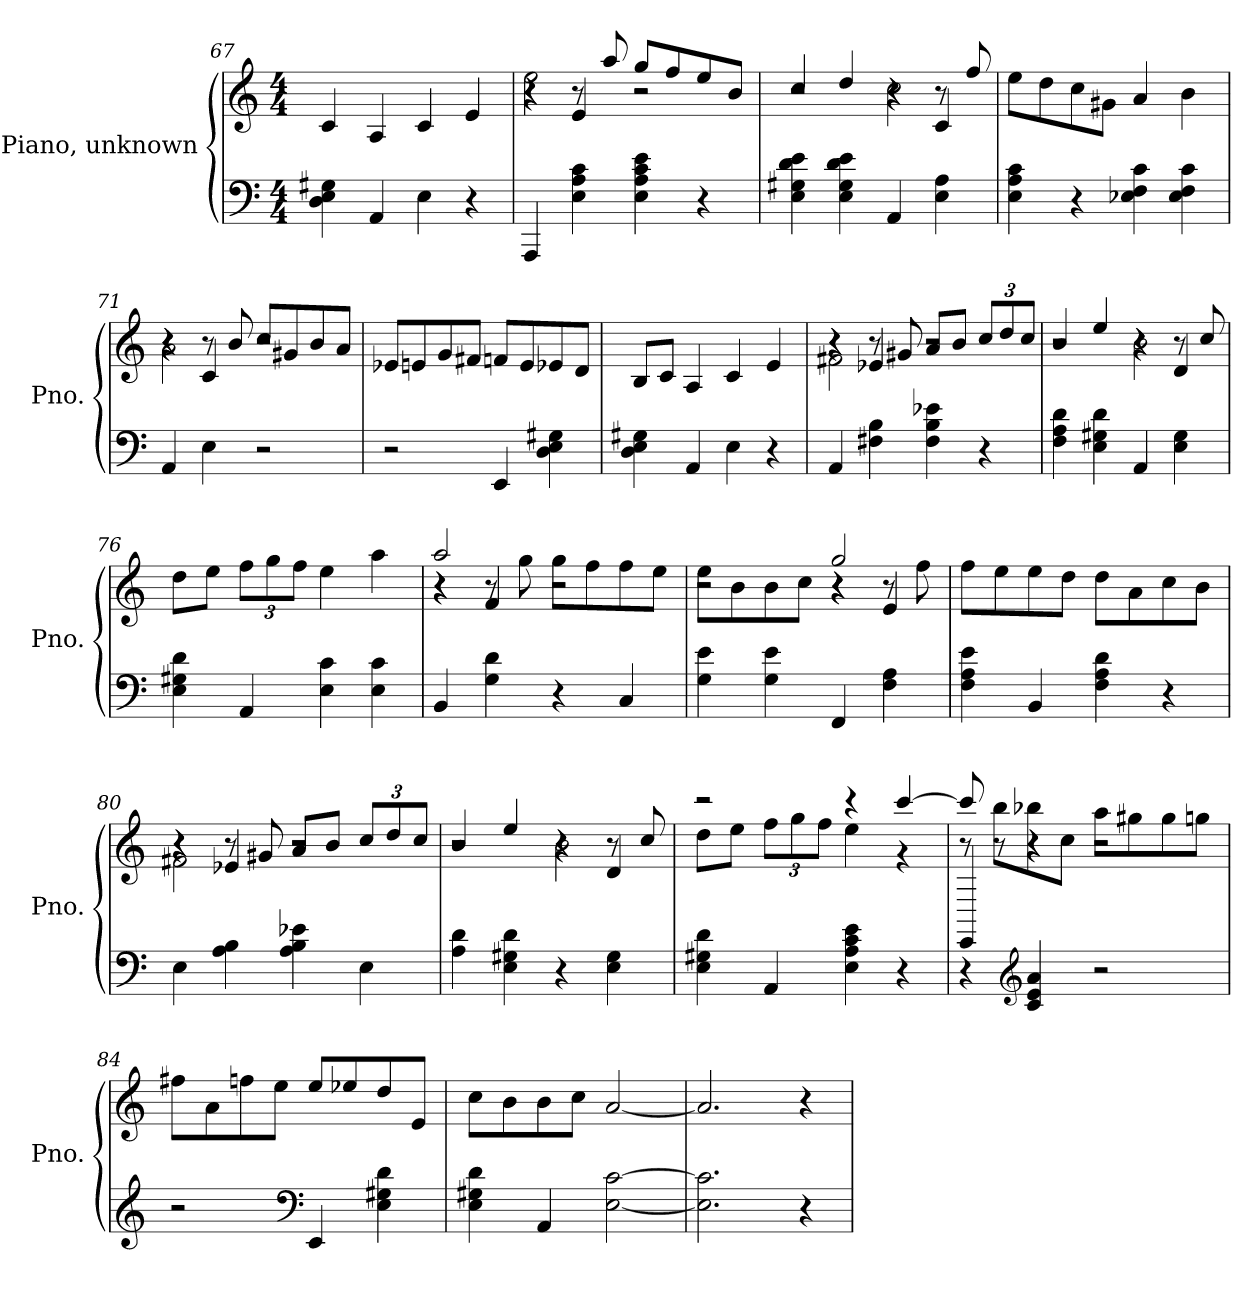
**kern	**kern
*part1	*part1
*staff2	*staff1
*I"Piano, unknown	*
*I'Pno.	*
*clefF4	*clefG2
*k[]	*k[]
*M4/4	*M4/4
=67	=67
4D\ 4E\ 4G#X\	4c/
4AA/	4A/
4E\	4c/
4r	4e/
!!LO:LB:g=z
=68	=68
*	*^
*	*	*^
4AAA/	4r	2ee\	4r
4E\ 4A\ 4c\	8r	.	4e/
.	8aa/	.	.
4E\ 4A\ 4c\ 4e\	8gg/L	2r	2r
.	8ff/	.	.
4r	8ee/	.	.
.	8b/J	.	.
=69	=69	=69	=69
4E\ 4G#X\ 4d\ 4e\	4cc/	2r	2r
4E\ 4G#\ 4d\ 4e\	4dd/	.	.
4AA/	4r	2cc\	4r
4E\ 4A\	8r	.	4c/
.	8ff/	.	.
*	*v	*v	*v
=70	=70
4E\ 4A\ 4c\	8ee\L
.	8dd\
4r	8cc\
.	8g#X\J
4E-X\ 4F\ 4c\	4a/
4E-\ 4F\ 4c\	4b\
=71	=71
*	*^
*	*	*^
4AA/	4r	2a\	4r
4E\	8r	.	4c/
.	8b/	.	.
2r	8cc/L	2r	2r
.	8g#X/	.	.
.	8b/	.	.
.	8a/J	.	.
*	*v	*v	*v
!!LO:LB:g=z
=72	=72
2r	8e-X/L
.	8en/
.	8g/
.	8f#X/J
4EE/	8fn/L
.	8e/
4D\ 4E\ 4G#X\	8e-X/
.	8d/J
=73	=73
4D\ 4E\ 4G#X\	8B/L
.	8c/J
4AA/	4A/
4E\	4c/
4r	4e/
=74	=74
*	*^
*	*	*^
4AA/	4r	2f#X\	4r
4F#X\ 4B\	8r	.	4e-X/
.	8g#X/	.	.
4F#\ 4B\ 4e-X\	8a/L	2r	2r
.	8b/J	.	.
*	*Xbrackettup	*	*
4r	12cc/L	.	.
.	12dd/	.	.
.	12cc/J	.	.
=75	=75	=75	=75
4F\ 4A\ 4d\	4b/	2r	2r
4E\ 4G#X\ 4d\	4ee/	.	.
4AA/	4r	2b\	4r
4E\ 4G#\	8r	.	4d/
.	8cc/	.	.
*	*v	*v	*v
=76	=76
4E\ 4G#X\ 4d\	8dd\L
.	8ee\J
4AA/	12ff\L
.	12gg\
.	12ff\J
4E\ 4c\	4ee\
4E\ 4c\	4aa\
!!LO:PB:g=z
=77	=77
*	*^
*	*	*^
4BB/	2aa/	4r	4r
4G\ 4d\	.	8r	4f/
.	.	8gg\	.
4r	2r	8gg\L	2r
.	.	8ff\	.
4C/	.	8ff\	.
.	.	8ee\J	.
=78	=78	=78	=78
4G\ 4e\	2r	8ee\L	2r
.	.	8b\	.
4G\ 4e\	.	8b\	.
.	.	8cc\J	.
4FF/	2gg/	4r	4r
4F\ 4A\	.	8r	4e/
.	.	8ff\	.
*	*v	*v	*v
=79	=79
4F\ 4A\ 4e\	8ff\L
.	8ee\
4BB/	8ee\
.	8dd\J
4F\ 4A\ 4d\	8dd\L
.	8a\
4r	8cc\
.	8b\J
=80	=80
*	*^
*	*	*^
4E\	4r	2f#X\	4r
4A\ 4B\	8r	.	4e-X/
.	8g#X/	.	.
4A\ 4B\ 4e-X\	8a/L	2r	2r
.	8b/J	.	.
4E\	12cc/L	.	.
.	12dd/	.	.
.	12cc/J	.	.
=81	=81	=81	=81
4A\ 4d\	4b/	2r	2r
4E\ 4G#X\ 4d\	4ee/	.	.
4r	4r	2b\	4r
4E\ 4G#\	8r	.	4d/
.	8cc/	.	.
*	*	*v	*v
!!LO:LB:g=z
=82	=82	=82
4E\ 4G#X\ 4d\	2r	8dd\L
.	.	8ee\J
4AA/	.	12ff\L
.	.	12gg\
.	.	12ff\J
4E\ 4A\ 4c\ 4e\	4r	4ee\
4r	[4ccc/	4r
=83	=83	=83
*	*	*^
4r	8ccc/]	8r	4EE/
.	8r	8bb\L	.
*clefG2	*	*	*
4c/ 4e/ 4a/	4r	8bb-X\	4r
.	.	8cc\J	.
2r	2r	8aa\L	2r
.	.	8gg#X\	.
.	.	8gg#\	.
.	.	8ggn\J	.
*	*v	*v	*v
=84	=84
2r	8ff#X\L
.	8a\
.	8ffn\
.	8ee\J
*clefF4	*
4EE/	8ee/L
.	8ee-X/
4E\ 4G#X\ 4d\	8dd/
.	8e/J
=85	=85
4E\ 4G#X\ 4d\	8cc\L
.	8b\
4AA/	8b\
.	8cc\J
[2E\ [2c\	[2a/
=86	=86
2.E\] 2.c\]	2.a/]
4r	4r
=	=
*-	*-
